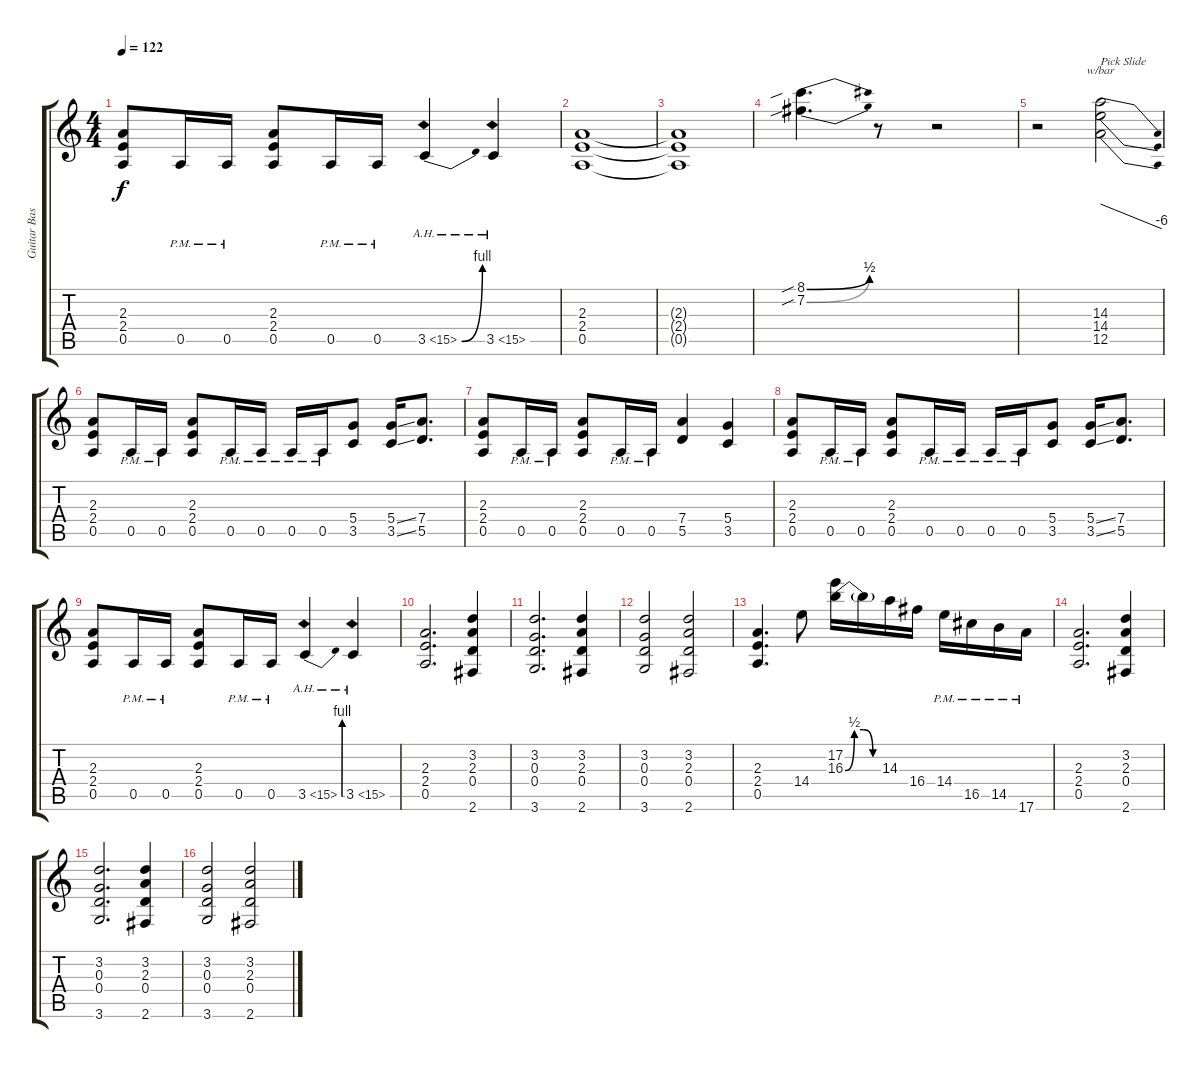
\track ("Guitar Base" "Guitar Bas") {instrument distortionguitar}
\staff {score tabs}
\tuning (E4 B3 G3 D3 A2 E2) {hide}
\ts (4 4)
\tempo 122
\clef g2
\ks c
(2.3 2.4 0.5).8{dy f} 0.5{pm}.16 0.5{pm}.16 (2.3 2.4 0.5).8 0.5{pm}.16 0.5{pm}.16 3.5{be (bend 0 0 60 4) ah 12}.4 3.5{ah 12}.4 |
(2.3 2.4 0.5).1 |
(2.3{t} 2.4{t} 0.5{t}).1 |
(8.1{be (bend 0 0 60 2) sib} 7.2{be (bend 0 0 60 2) sib}).4{d} r.8 r.2 |
r.2 (14.3 14.4 12.5).2{tbe (dive default 0 0 60 -24) txt "Pick Slide"} |
(2.3 2.4 0.5).8 0.5{pm}.16 0.5{pm}.16 (2.3 2.4 0.5).8 0.5{pm}.16 0.5{pm}.16 0.5{pm}.16 0.5{pm}.16 (5.4 3.5).8 (5.4{ss} 3.5{ss}).16 (7.4 5.5).8{d} |
(2.3 2.4 0.5).8 0.5{pm}.16 0.5{pm}.16 (2.3 2.4 0.5).8 0.5{pm}.16 0.5{pm}.16 (7.4 5.5).4 (5.4 3.5).4 |
(2.3 2.4 0.5).8 0.5{pm}.16 0.5{pm}.16 (2.3 2.4 0.5).8 0.5{pm}.16 0.5{pm}.16 0.5{pm}.16 0.5{pm}.16 (5.4 3.5).8 (5.4{ss} 3.5{ss}).16 (7.4 5.5).8{d} |
(2.3 2.4 0.5).8 0.5{pm}.16 0.5{pm}.16 (2.3 2.4 0.5).8 0.5{pm}.16 0.5{pm}.16 3.5{be (bend 0 0 60 4) ah 12}.4 3.5{ah 12}.4 |
(2.3 2.4 0.5).2{d} (3.2 2.3 0.4 2.6).4 |
(3.2 0.3 0.4 3.6).2{d} (3.2 2.3 0.4 2.6).4 |
(3.2 0.3 0.4 3.6).2 (3.2 2.3 0.4 2.6).2 |
(2.3 2.4 0.5).4{d} 14.4.8 (17.2 16.3{be (custom 0 0 15 2 30 2 45 0 60 0)}).16 16.3{t}.16 14.3.16 16.4.16 14.4{pm}.16 16.5{pm}.16 14.5{pm}.16 17.6{pm}.16 |
(2.3 2.4 0.5).2{d} (3.2 2.3 0.4 2.6).4 |
(3.2 0.3 0.4 3.6).2{d} (3.2 2.3 0.4 2.6).4 |
(3.2 0.3 0.4 3.6).2 (3.2 2.3 0.4 2.6).2
